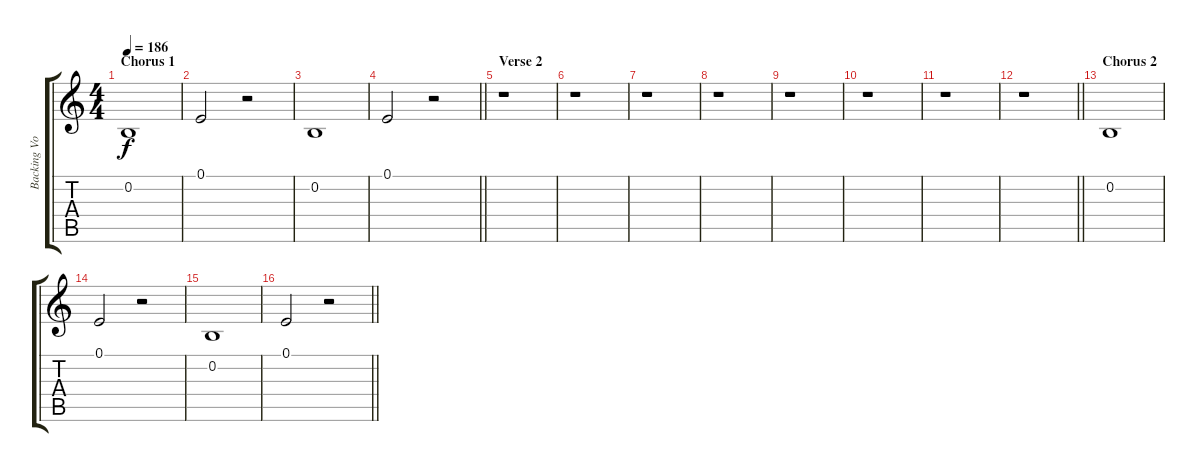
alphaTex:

\track ("Backing Vocals (Dee Dee)" "Backing Vo") {instrument flute}
\staff {score tabs}
\tuning (E4 B3 G3 D3 A2 E2) {hide}
\ts (4 4)
\section ("" "Chorus 1")
\tempo 186
\clef g2
\ks c
0.2.1{dy f} |
0.1.2 r.2 |
0.2.1 |
\barLineRight lightlight
0.1.2 r.2 |
\section ("" "Verse 2")
r.1 |
r.1 |
r.1 |
r.1 |
r.1 |
r.1 |
r.1 |
\barLineRight lightlight
r.1 |
\section ("" "Chorus 2")
0.2.1 |
0.1.2 r.2 |
0.2.1 |
\barLineRight lightlight
0.1.2 r.2
